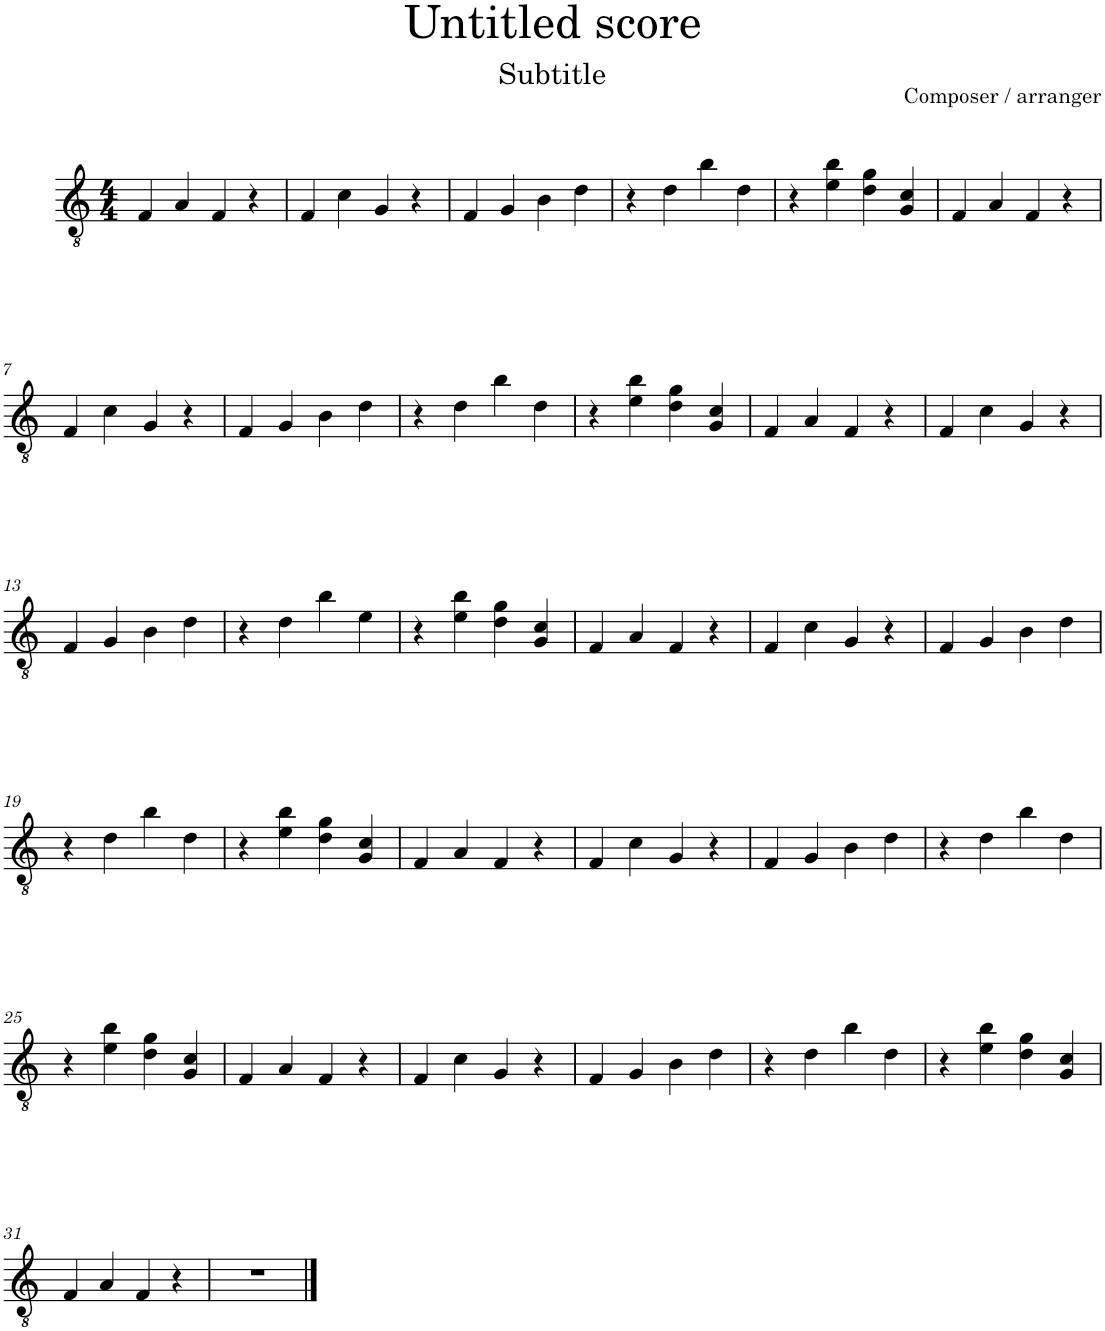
**kern
*part1
*staff1
*I"Electric Guitar
*I'El. Guit.
*clefGv2
*k[]
*M4/4
=1
4F/
4A/
4F/
4r
=2
4F/
4c\
4G/
4r
=3
4F/
4G/
4B\
4d\
=4
4r
4d\
4b\
4d\
=5
4r
4e\ 4b\
4d\ 4g\
4G/ 4c/
=6
4F/
4A/
4F/
4r
!!LO:LB:g=z
=7
4F/
4c\
4G/
4r
=8
4F/
4G/
4B\
4d\
=9
4r
4d\
4b\
4d\
=10
4r
4e\ 4b\
4d\ 4g\
4G/ 4c/
=11
4F/
4A/
4F/
4r
=12
4F/
4c\
4G/
4r
!!LO:LB:g=z
=13
4F/
4G/
4B\
4d\
=14
4r
4d\
4b\
4e\
=15
4r
4e\ 4b\
4d\ 4g\
4G/ 4c/
=16
4F/
4A/
4F/
4r
=17
4F/
4c\
4G/
4r
=18
4F/
4G/
4B\
4d\
!!LO:LB:g=z
=19
4r
4d\
4b\
4d\
=20
4r
4e\ 4b\
4d\ 4g\
4G/ 4c/
=21
4F/
4A/
4F/
4r
=22
4F/
4c\
4G/
4r
=23
4F/
4G/
4B\
4d\
=24
4r
4d\
4b\
4d\
!!LO:LB:g=z
=25
4r
4e\ 4b\
4d\ 4g\
4G/ 4c/
=26
4F/
4A/
4F/
4r
=27
4F/
4c\
4G/
4r
=28
4F/
4G/
4B\
4d\
=29
4r
4d\
4b\
4d\
=30
4r
4e\ 4b\
4d\ 4g\
4G/ 4c/
!!LO:LB:g=z
=31
4F/
4A/
4F/
4r
=32
1r
==
*-
